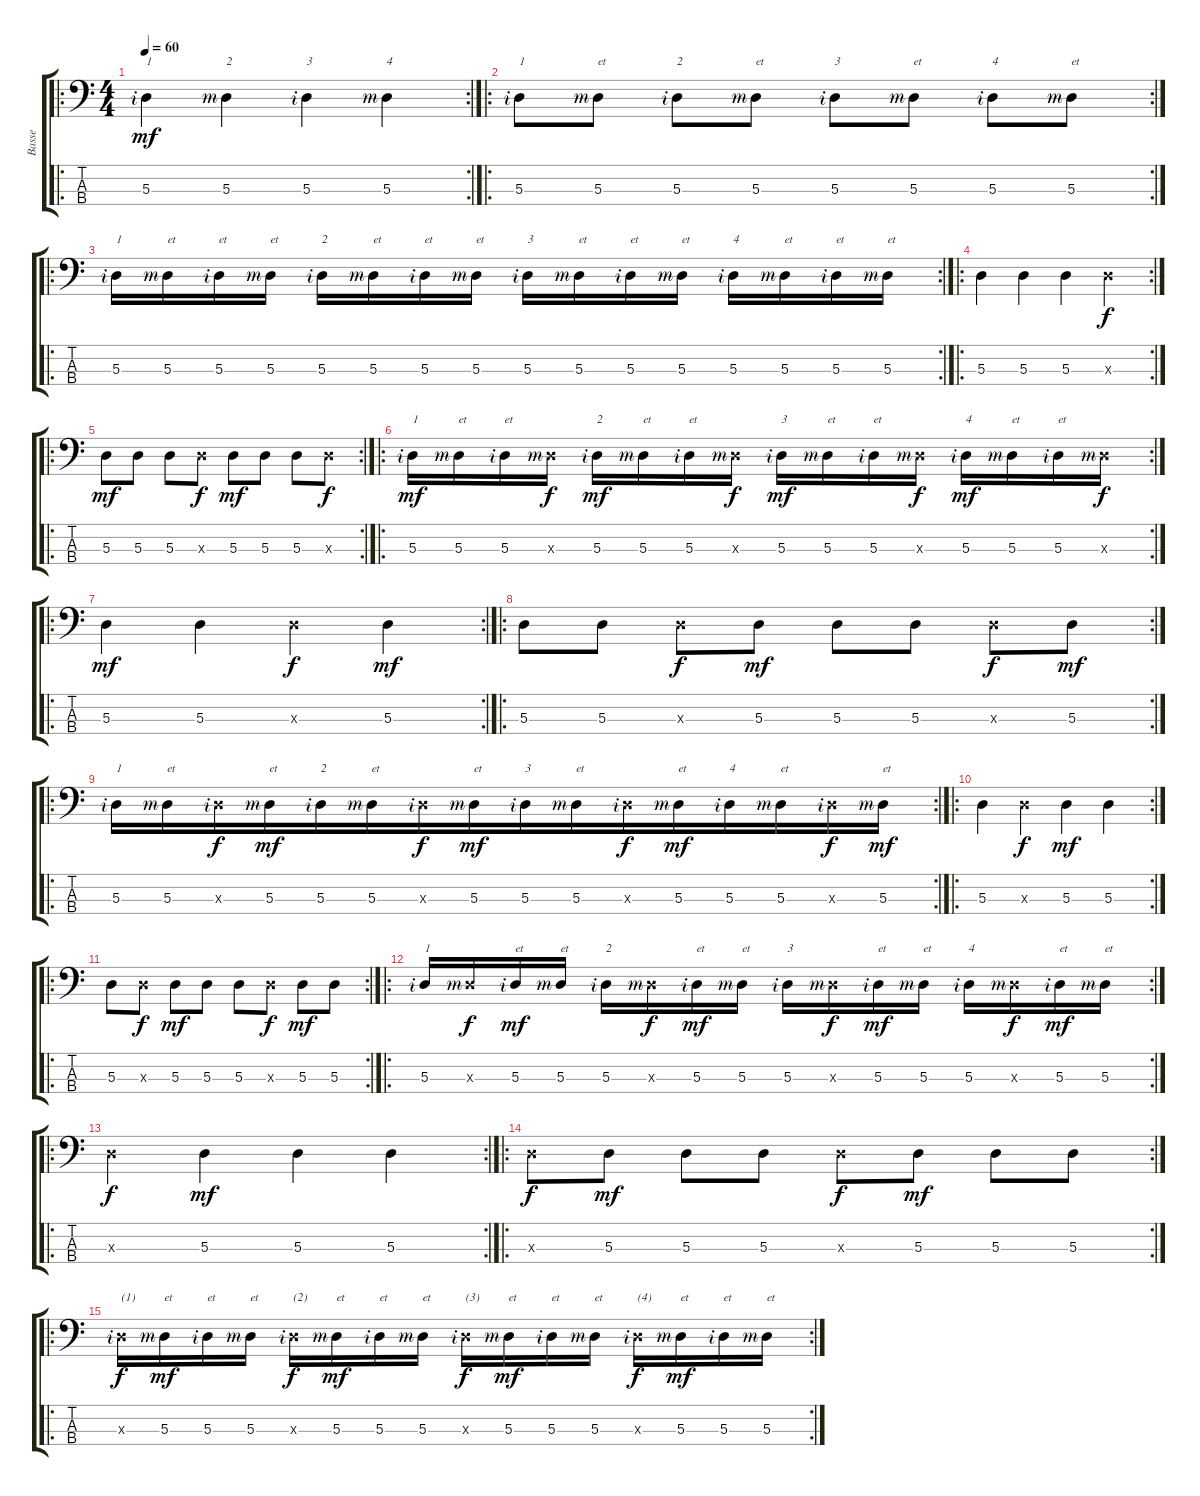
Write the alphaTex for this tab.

\track ("Basse" "Basse") {instrument electricbassfinger}
\staff {score tabs}
\tuning (G2 D2 A1 E1) {hide}
\ro
\rc 2
\ts (4 4)
\tempo 60
\clef f4
\ks c
5.3{rf 2}.4{txt "1" dy mf instrument electricbassfinger} 5.3{rf 3}.4{txt "2"} 5.3{rf 2}.4{txt "3"} 5.3{rf 3}.4{txt "4"} |
\ro
\rc 2
5.3{rf 2}.8{txt "1"} 5.3{rf 3}.8{txt "et"} 5.3{rf 2}.8{txt "2"} 5.3{rf 3}.8{txt "et"} 5.3{rf 2}.8{txt "3"} 5.3{rf 3}.8{txt "et"} 5.3{rf 2}.8{txt "4"} 5.3{rf 3}.8{txt "et"} |
\ro
\rc 2
5.3{rf 2}.16{txt "1"} 5.3{rf 3}.16{txt "et"} 5.3{rf 2}.16{txt "et"} 5.3{rf 3}.16{txt "et"} 5.3{rf 2}.16{txt "2"} 5.3{rf 3}.16{txt "et"} 5.3{rf 2}.16{txt "et"} 5.3{rf 3}.16{txt "et"} 5.3{rf 2}.16{txt "3"} 5.3{rf 3}.16{txt "et"} 5.3{rf 2}.16{txt "et"} 5.3{rf 3}.16{txt "et"} 5.3{rf 2}.16{txt "4"} 5.3{rf 3}.16{txt "et"} 5.3{rf 2}.16{txt "et"} 5.3{rf 3}.16{txt "et"} |
\ro
\rc 2
5.3.4 5.3.4 5.3.4 5.3{x}.4{dy f} |
\ro
\rc 2
5.3.8{dy mf} 5.3.8 5.3.8 5.3{x}.8{dy f} 5.3.8{dy mf} 5.3.8 5.3.8 5.3{x}.8{dy f} |
\ro
\rc 2
5.3{rf 2}.16{txt "1" dy mf} 5.3{rf 3}.16{txt "et"} 5.3{rf 2}.16{txt "et"} 5.3{x rf 3}.16{dy f} 5.3{rf 2}.16{txt "2" dy mf} 5.3{rf 3}.16{txt "et"} 5.3{rf 2}.16{txt "et"} 5.3{x rf 3}.16{dy f} 5.3{rf 2}.16{txt "3" dy mf} 5.3{rf 3}.16{txt "et"} 5.3{rf 2}.16{txt "et"} 5.3{x rf 3}.16{dy f} 5.3{rf 2}.16{txt "4" dy mf} 5.3{rf 3}.16{txt "et"} 5.3{rf 2}.16{txt "et"} 5.3{x rf 3}.16{dy f} |
\ro
\rc 2
5.3.4{dy mf} 5.3.4 5.3{x}.4{dy f} 5.3.4{dy mf} |
\ro
\rc 2
5.3.8 5.3.8 5.3{x}.8{dy f} 5.3.8{dy mf} 5.3.8 5.3.8 5.3{x}.8{dy f} 5.3.8{dy mf} |
\ro
\rc 2
5.3{rf 2}.16{txt "1"} 5.3{rf 3}.16{txt "et"} 5.3{x rf 2}.16{dy f} 5.3{rf 3}.16{txt "et" dy mf beam merge} 5.3{rf 2}.16{txt "2"} 5.3{rf 3}.16{txt "et"} 5.3{x rf 2}.16{dy f} 5.3{rf 3}.16{txt "et" dy mf beam merge} 5.3{rf 2}.16{txt "3"} 5.3{rf 3}.16{txt "et"} 5.3{x rf 2}.16{dy f} 5.3{rf 3}.16{txt "et" dy mf beam merge} 5.3{rf 2}.16{txt "4"} 5.3{rf 3}.16{txt "et"} 5.3{x rf 2}.16{dy f} 5.3{rf 3}.16{txt "et" dy mf} |
\ro
\rc 2
5.3.4 5.3{x}.4{dy f} 5.3.4{dy mf} 5.3.4 |
\ro
\rc 2
5.3.8 5.3{x}.8{dy f} 5.3.8{dy mf} 5.3.8 5.3.8 5.3{x}.8{dy f} 5.3.8{dy mf} 5.3.8 |
\ro
\rc 2
5.3{rf 2}.16{txt "1" beam Up} 5.3{x rf 3}.16{dy f} 5.3{rf 2}.16{txt "et" dy mf beam Up beam merge} 5.3{rf 3}.16{txt "et" beam Up} 5.3{rf 2}.16{txt "2"} 5.3{x rf 3}.16{dy f} 5.3{rf 2}.16{txt "et" dy mf} 5.3{rf 3}.16{txt "et"} 5.3{rf 2}.16{txt "3"} 5.3{x rf 3}.16{dy f} 5.3{rf 2}.16{txt "et" dy mf} 5.3{rf 3}.16{txt "et"} 5.3{rf 2}.16{txt "4"} 5.3{x rf 3}.16{dy f} 5.3{rf 2}.16{txt "et" dy mf} 5.3{rf 3}.16{txt "et"} |
\ro
\rc 2
5.3{x}.4{dy f} 5.3.4{dy mf} 5.3.4 5.3.4 |
\ro
\rc 2
5.3{x}.8{dy f} 5.3.8{dy mf} 5.3.8 5.3.8 5.3{x}.8{dy f} 5.3.8{dy mf} 5.3.8 5.3.8 |
\ro
\rc 2
5.3{x rf 2}.16{txt "(1)" dy f} 5.3{rf 3}.16{txt "et" dy mf} 5.3{rf 2}.16{txt "et"} 5.3{rf 3}.16{txt "et"} 5.3{x rf 2}.16{txt "(2)" dy f} 5.3{rf 3}.16{txt "et" dy mf} 5.3{rf 2}.16{txt "et"} 5.3{rf 3}.16{txt "et"} 5.3{x rf 2}.16{txt "(3)" dy f} 5.3{rf 3}.16{txt "et" dy mf} 5.3{rf 2}.16{txt "et"} 5.3{rf 3}.16{txt "et"} 5.3{x rf 2}.16{txt "(4)" dy f} 5.3{rf 3}.16{txt "et" dy mf} 5.3{rf 2}.16{txt "et"} 5.3{rf 3}.16{txt "et"}
